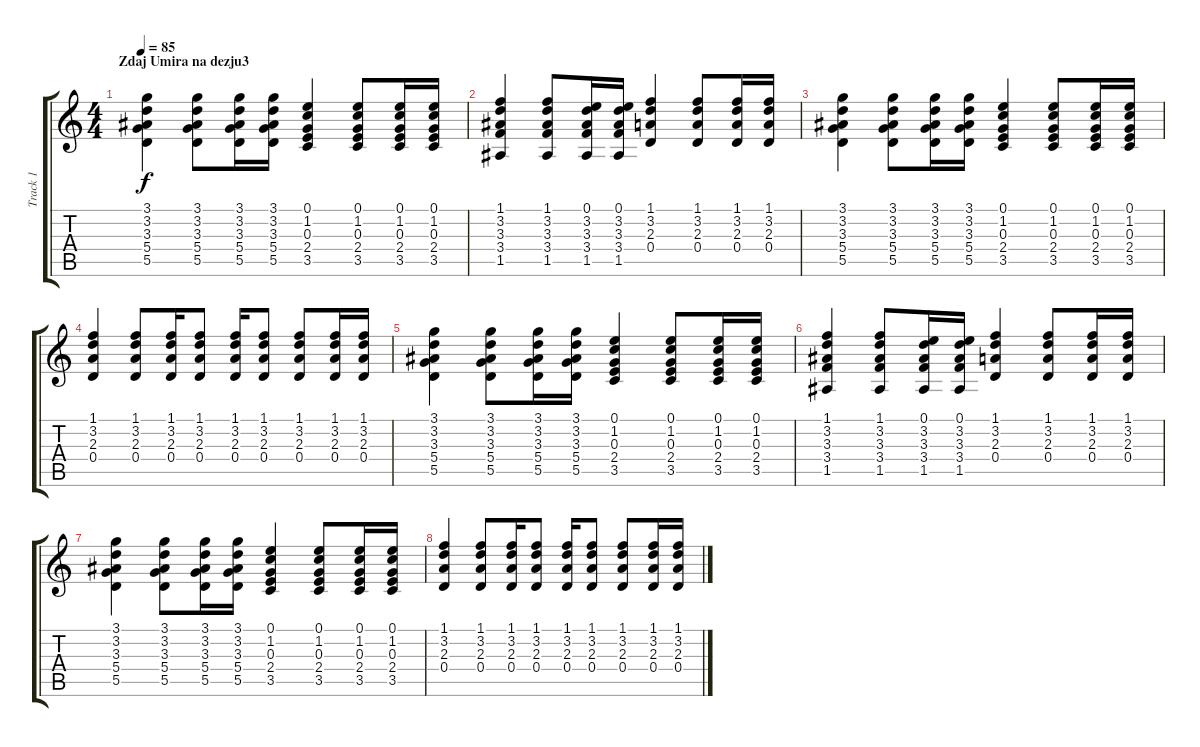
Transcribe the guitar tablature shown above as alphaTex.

\track ("Track 1" "Track 1") {instrument acousticguitarnylon}
\staff {score tabs}
\tuning (E4 B3 G3 D3 A2 E2) {hide}
\ts (4 4)
\section ("" "Zdaj Umira na dezju3")
\tempo 85
\clef g2
\ks c
(3.1 3.2 3.3 5.4 5.5).4{dy f} (3.1 3.2 3.3 5.4 5.5).8 (3.1 3.2 3.3 5.4 5.5).16 (3.1 3.2 3.3 5.4 5.5).16 (0.1 1.2 0.3 2.4 3.5).4 (0.1 1.2 0.3 2.4 3.5).8 (0.1 1.2 0.3 2.4 3.5).16 (0.1 1.2 0.3 2.4 3.5).16 |
(1.1 3.2 3.3 3.4 1.5).4 (1.1 3.2 3.3 3.4 1.5).8 (0.1 3.2 3.3 3.4 1.5).16 (0.1 3.2 3.3 3.4 1.5).16 (1.1 3.2 2.3 0.4).4 (1.1 3.2 2.3 0.4).8 (1.1 3.2 2.3 0.4).16 (1.1 3.2 2.3 0.4).16 |
(3.1 3.2 3.3 5.4 5.5).4 (3.1 3.2 3.3 5.4 5.5).8 (3.1 3.2 3.3 5.4 5.5).16 (3.1 3.2 3.3 5.4 5.5).16 (0.1 1.2 0.3 2.4 3.5).4 (0.1 1.2 0.3 2.4 3.5).8 (0.1 1.2 0.3 2.4 3.5).16 (0.1 1.2 0.3 2.4 3.5).16 |
(1.1 3.2 2.3 0.4).4 (1.1 3.2 2.3 0.4).8 (1.1 3.2 2.3 0.4).16 (1.1 3.2 2.3 0.4).8 (1.1 3.2 2.3 0.4).16 (1.1 3.2 2.3 0.4).8 (1.1 3.2 2.3 0.4).8 (1.1 3.2 2.3 0.4).16 (1.1 3.2 2.3 0.4).16 |
(3.1 3.2 3.3 5.4 5.5).4 (3.1 3.2 3.3 5.4 5.5).8 (3.1 3.2 3.3 5.4 5.5).16 (3.1 3.2 3.3 5.4 5.5).16 (0.1 1.2 0.3 2.4 3.5).4 (0.1 1.2 0.3 2.4 3.5).8 (0.1 1.2 0.3 2.4 3.5).16 (0.1 1.2 0.3 2.4 3.5).16 |
(1.1 3.2 3.3 3.4 1.5).4 (1.1 3.2 3.3 3.4 1.5).8 (0.1 3.2 3.3 3.4 1.5).16 (0.1 3.2 3.3 3.4 1.5).16 (1.1 3.2 2.3 0.4).4 (1.1 3.2 2.3 0.4).8 (1.1 3.2 2.3 0.4).16 (1.1 3.2 2.3 0.4).16 |
(3.1 3.2 3.3 5.4 5.5).4 (3.1 3.2 3.3 5.4 5.5).8 (3.1 3.2 3.3 5.4 5.5).16 (3.1 3.2 3.3 5.4 5.5).16 (0.1 1.2 0.3 2.4 3.5).4 (0.1 1.2 0.3 2.4 3.5).8 (0.1 1.2 0.3 2.4 3.5).16 (0.1 1.2 0.3 2.4 3.5).16 |
(1.1 3.2 2.3 0.4).4 (1.1 3.2 2.3 0.4).8 (1.1 3.2 2.3 0.4).16 (1.1 3.2 2.3 0.4).8 (1.1 3.2 2.3 0.4).16 (1.1 3.2 2.3 0.4).8 (1.1 3.2 2.3 0.4).8 (1.1 3.2 2.3 0.4).16 (1.1 3.2 2.3 0.4).16
